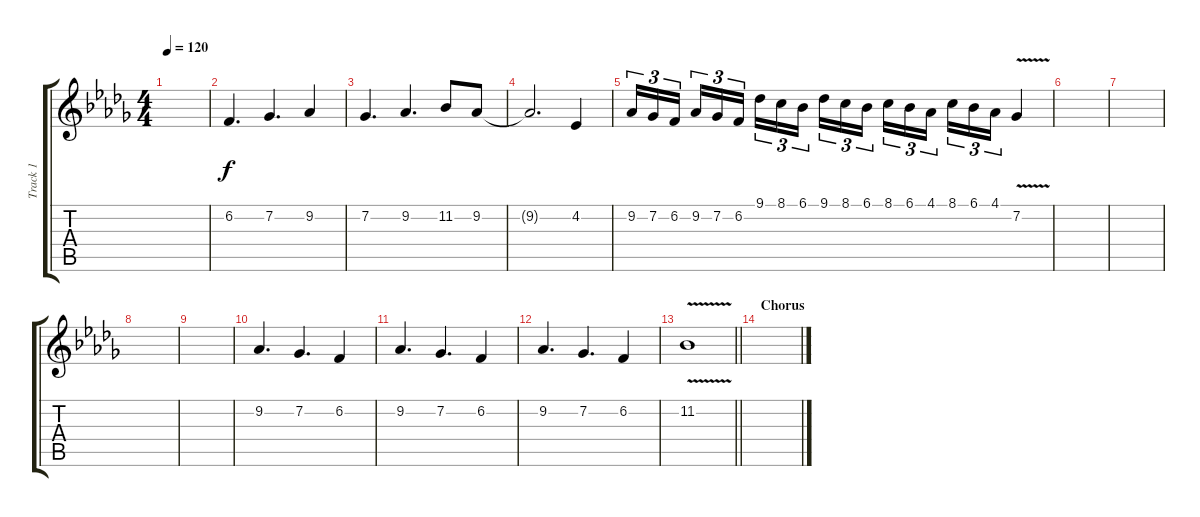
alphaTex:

\track ("Track 1" "Track 1") {instrument acousticgrandpiano}
\staff {score tabs}
\tuning (E4 B3 G3 D3 A2 E2) {hide}
\ts (4 4)
\tempo 120
\clef g2
\ks bbminor
|
6.2.4{d instrument distortionguitar} 7.2.4{d} 9.2.4 |
7.2.4{d} 9.2.4{d} 11.2.8 9.2.8 |
9.2{t}.2{d} 4.2.4 |
9.2.16{tu (3 2)} 7.2.16{tu (3 2)} 6.2.16{tu (3 2) beam splitsecondary} 9.2.16{tu (3 2)} 7.2.16{tu (3 2)} 6.2.16{tu (3 2)} 9.1.16{tu (3 2)} 8.1.16{tu (3 2)} 6.1.16{tu (3 2) beam splitsecondary} 9.1.16{tu (3 2)} 8.1.16{tu (3 2)} 6.1.16{tu (3 2)} 8.1.16{tu (3 2)} 6.1.16{tu (3 2)} 4.1.16{tu (3 2) beam splitsecondary} 8.1.16{tu (3 2)} 6.1.16{tu (3 2)} 4.1.16{tu (3 2)} 7.2{v}.4 |
|
|
|
|
9.2.4{d} 7.2.4{d} 6.2.4 |
9.2.4{d} 7.2.4{d} 6.2.4 |
9.2.4{d} 7.2.4{d} 6.2.4 |
\barLineRight lightlight
11.2{v}.1 |
\section ("" "Chorus")
